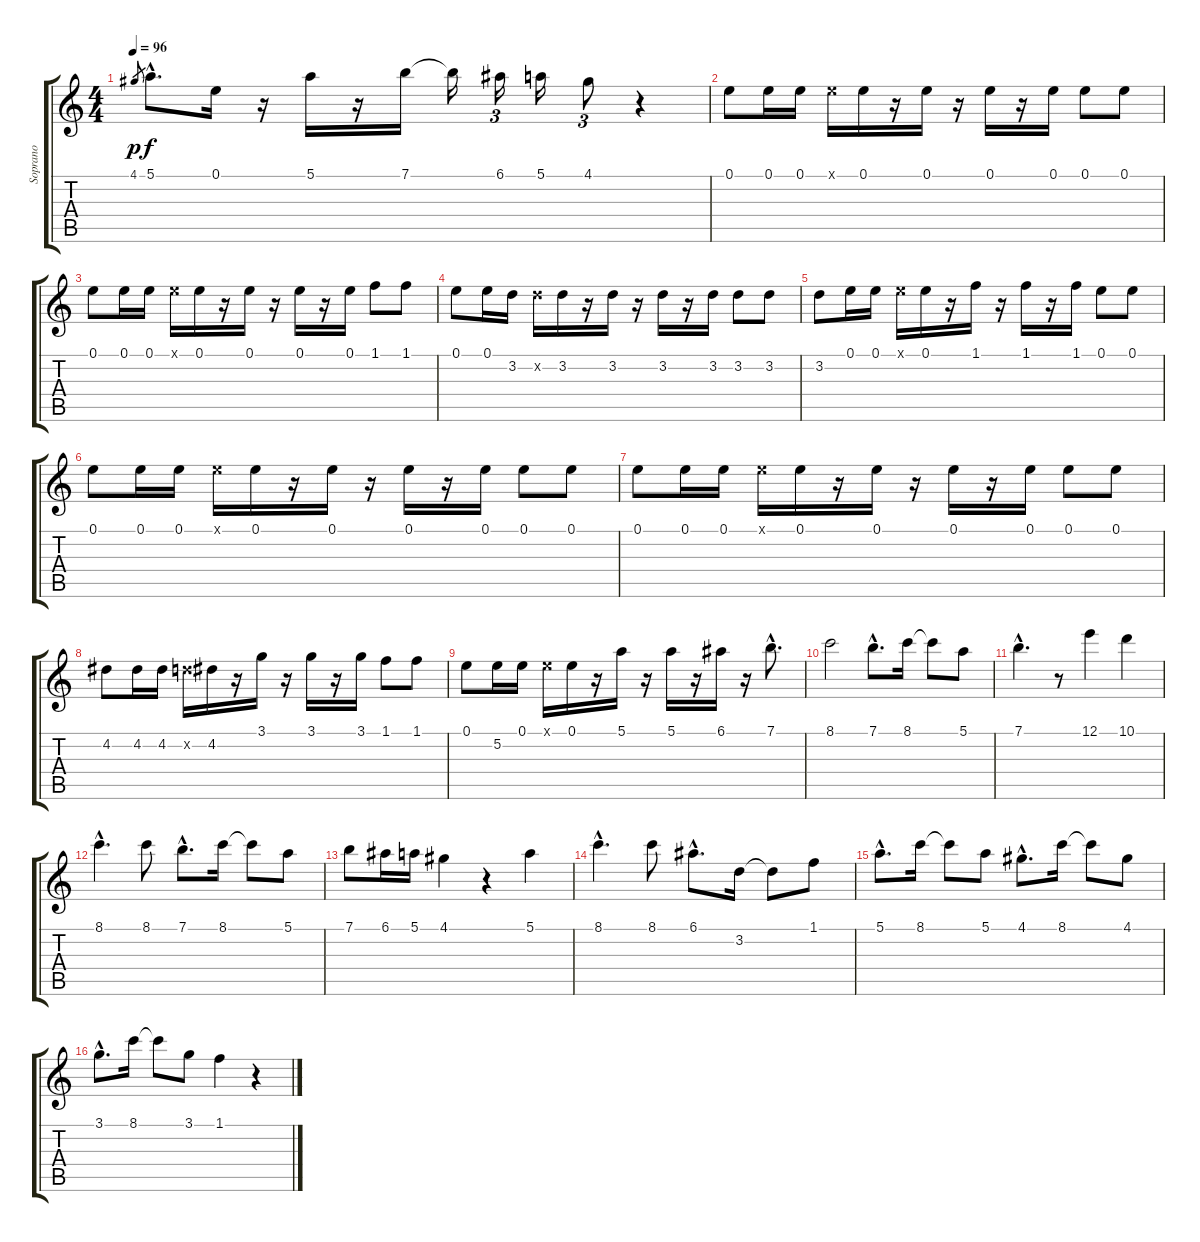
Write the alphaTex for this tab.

\track ("Soprano" "Soprano") {instrument acousticguitarnylon}
\staff {score tabs}
\tuning (E4 B3 G3 D3 A2 E2) {hide}
\ts (4 4)
\tempo 96
\clef g2
\ks c
4.1.8{gr dy p} 5.1{hac}.8{d dy f} 0.1.16 r.16 5.1.16 r.16 7.1.16 7.1{t}.16 6.1.16{tu (3 2)} 5.1.16 4.1.8{tu (3 2)} r.4 |
0.1.8 0.1.16 0.1.16 0.1{x}.16 0.1.16 r.16 0.1.16 r.16 0.1.16 r.16 0.1.16 0.1.8 0.1.8 |
0.1.8 0.1.16 0.1.16 0.1{x}.16 0.1.16 r.16 0.1.16 r.16 0.1.16 r.16 0.1.16 1.1.8 1.1.8 |
0.1.8 0.1.16 3.2.16 3.2{x}.16 3.2.16 r.16 3.2.16 r.16 3.2.16 r.16 3.2.16 3.2.8 3.2.8 |
3.2.8 0.1.16 0.1.16 0.1{x}.16 0.1.16 r.16 1.1.16 r.16 1.1.16 r.16 1.1.16 0.1.8 0.1.8 |
0.1.8 0.1.16 0.1.16 0.1{x}.16 0.1.16 r.16 0.1.16 r.16 0.1.16 r.16 0.1.16 0.1.8 0.1.8 |
0.1.8 0.1.16 0.1.16 0.1{x}.16 0.1.16 r.16 0.1.16 r.16 0.1.16 r.16 0.1.16 0.1.8 0.1.8 |
4.2.8 4.2.16 4.2.16 3.2{x}.16 4.2.16 r.16 3.1.16 r.16 3.1.16 r.16 3.1.16 1.1.8 1.1.8 |
0.1.8 5.2.16 0.1.16 0.1{x}.16 0.1.16 r.16 5.1.16 r.16 5.1.16 r.16 6.1.16 r.16 7.1{hac}.8{d} |
8.1.2 7.1{hac}.8{d} 8.1.16 8.1{t}.8 5.1.8 |
7.1{hac}.4{d} r.8 12.1.4 10.1.4 |
8.1{hac}.4{d} 8.1.8 7.1{hac}.8{d} 8.1.16 8.1{t}.8 5.1.8 |
7.1.8 6.1.16 5.1.16 4.1.4 r.4 5.1.4 |
8.1{hac}.4{d} 8.1.8 6.1{hac}.8{d} 3.2.16 3.2{t}.8 1.1.8 |
5.1{hac}.8{d} 8.1.16 8.1{t}.8 5.1.8 4.1{hac}.8{d} 8.1.16 8.1{t}.8 4.1.8 |
3.1{hac}.8{d} 8.1.16 8.1{t}.8 3.1.8 1.1.4 r.4
